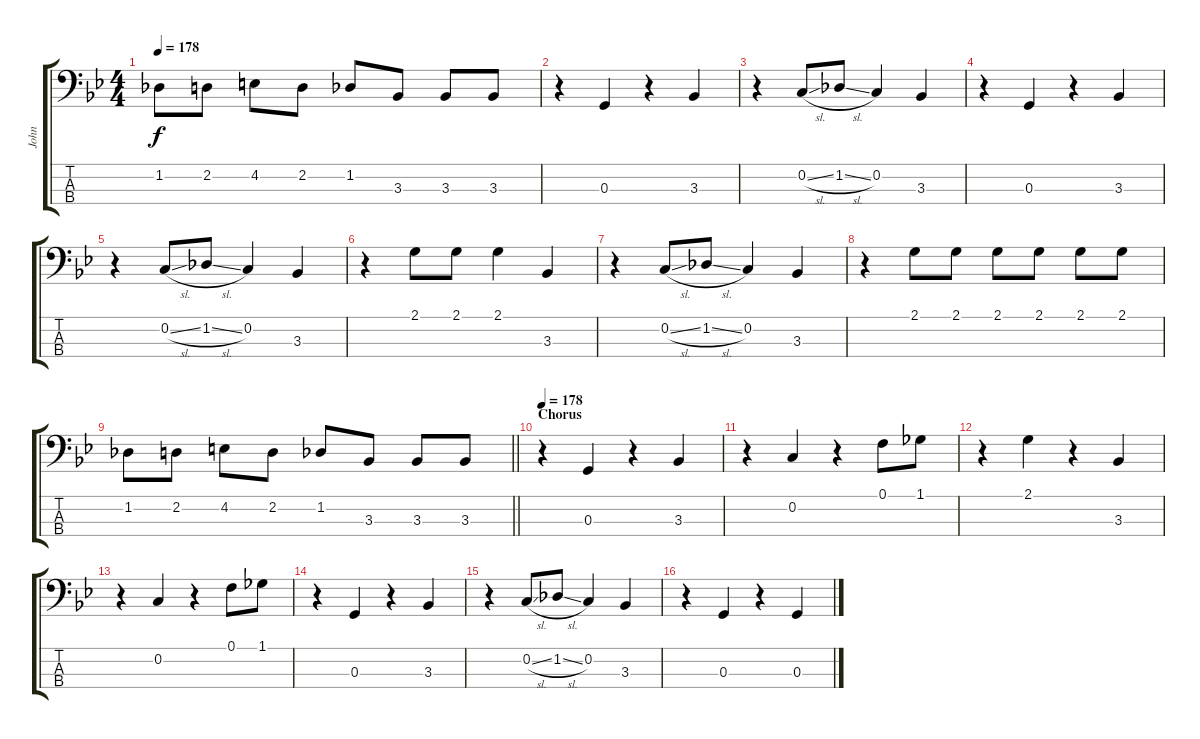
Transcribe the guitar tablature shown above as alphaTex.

\track ("John" "John") {instrument electricbassfinger}
\staff {score tabs}
\tuning (F2 C2 G1 D1) {hide}
\ts (4 4)
\tempo 178
\clef f4
\ks gminor
1.2.8{dy f} 2.2.8 4.2.8 2.2.8 1.2.8 3.3.8 3.3.8 3.3.8 |
r.4 0.3.4 r.4 3.3.4 |
r.4 0.2{sl}.8 1.2{sl}.8 0.2.4 3.3.4 |
r.4 0.3.4 r.4 3.3.4 |
r.4 0.2{sl}.8 1.2{sl}.8 0.2.4 3.3.4 |
r.4 2.1.8 2.1.8 2.1.4 3.3.4 |
r.4 0.2{sl}.8 1.2{sl}.8 0.2.4 3.3.4 |
r.4 2.1.8 2.1.8 2.1.8 2.1.8 2.1.8 2.1.8 |
\barLineRight lightlight
1.2.8 2.2.8 4.2.8 2.2.8 1.2.8 3.3.8 3.3.8 3.3.8 |
\section ("" "Chorus")
\tempo 178
r.4 0.3.4 r.4 3.3.4 |
r.4 0.2.4 r.4 0.1.8 1.1.8 |
r.4 2.1.4 r.4 3.3.4 |
r.4 0.2.4 r.4 0.1.8 1.1.8 |
r.4 0.3.4 r.4 3.3.4 |
r.4 0.2{sl}.8 1.2{sl}.8 0.2.4 3.3.4 |
r.4 0.3.4 r.4 0.3.4
